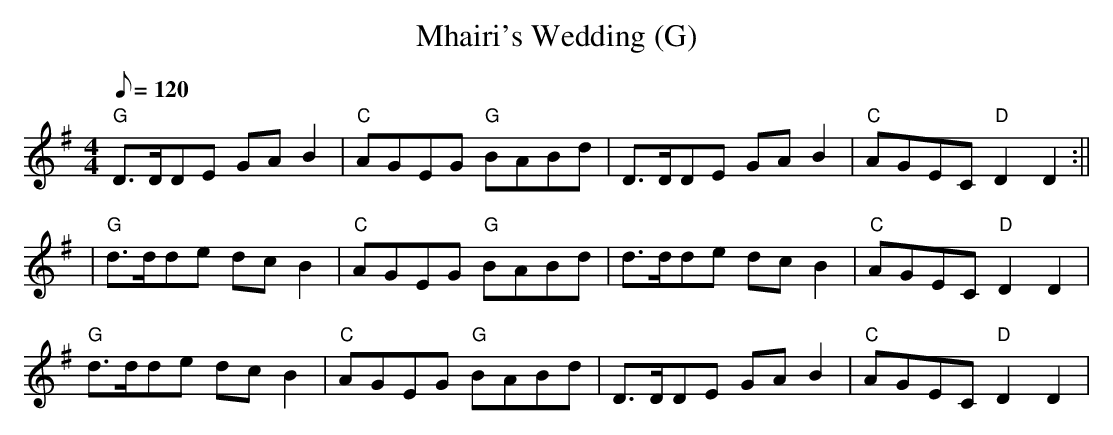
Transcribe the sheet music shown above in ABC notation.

X:1
T:Mhairi's Wedding (G)
M:4/4
L:1/8
Q:120
K:G
"G"D>DDE GAB2|"C"AGEG "G"BABd|D>DDE GAB2|"C"AGEC "D"D2D2:||!
|"G"d>dde dcB2|"C"AGEG "G"BABd|d>dde dcB2|"C"AGEC "D"D2D2|!
"G"d>dde dcB2|"C"AGEG "G"BABd|D>DDE GAB2|"C"AGEC "D"D2D2|
